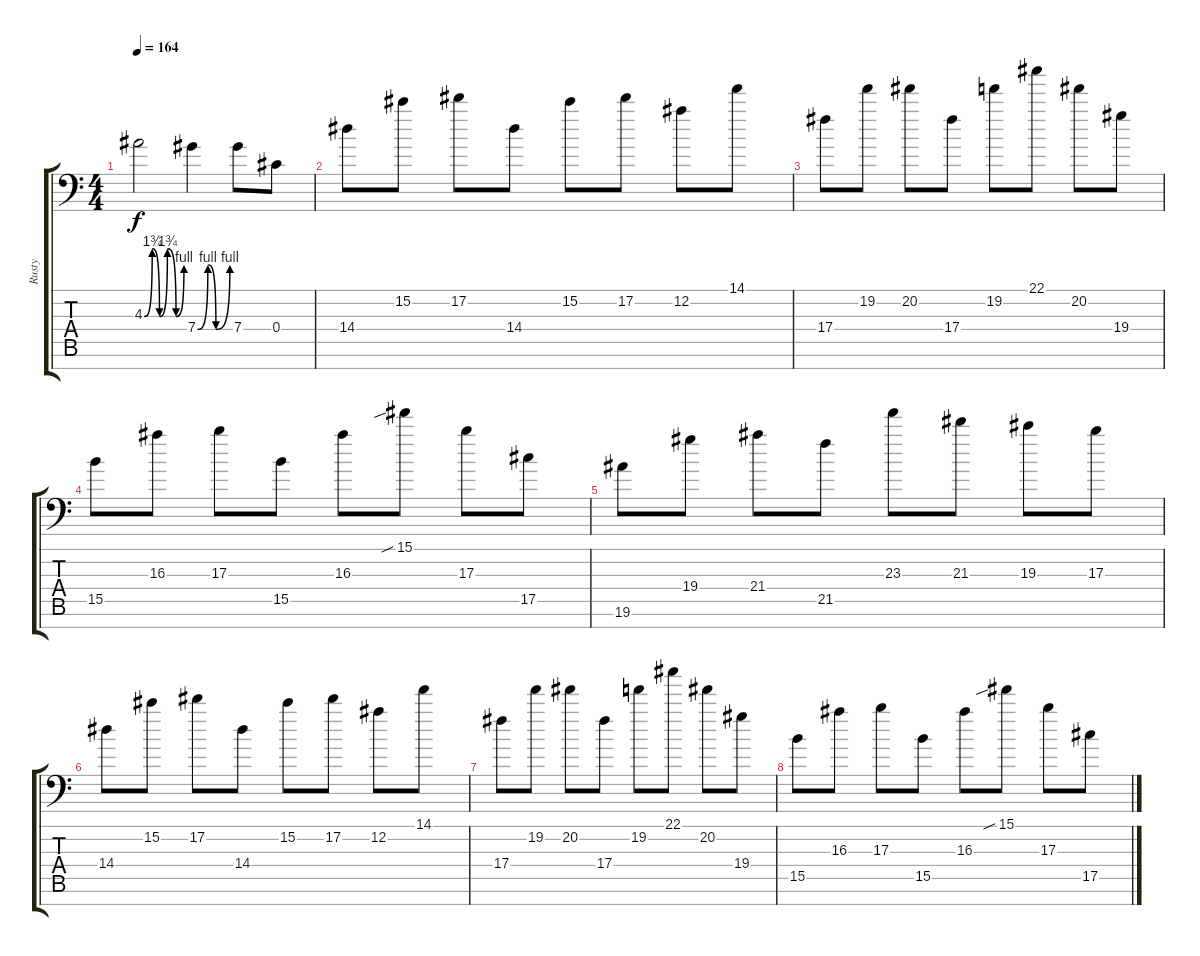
\track ("Rusty" "Rusty") {instrument distortionguitar}
\staff {score tabs}
\tuning (Eb4 Bb3 Gb3 Db3 Ab2 Eb2 Bb1) {hide}
\ts (4 4)
\tempo 164
\clef f4
\ks c
4.3{be (custom 0 0 12 7 23 0 35 7 48 0 60 4)}.2{dy f} 7.4{be (custom 0 0 19 4 34 0 60 4)}.4 7.4.8 0.4.8 |
14.4.8 15.2.8 17.2.8 14.4.8 15.2.8 17.2.8 12.2.8 14.1.8 |
17.4.8 19.2.8 20.2.8 17.4.8 19.2.8 22.1.8 20.2.8 19.4.8 |
15.5.8 16.3.8 17.3.8 15.5.8 16.3.8 15.1{sib}.8 17.3.8 17.5.8 |
19.6.8 19.4.8 21.4.8 21.5.8 23.3.8 21.3.8 19.3.8 17.3.8 |
14.4.8 15.2.8 17.2.8 14.4.8 15.2.8 17.2.8 12.2.8 14.1.8 |
17.4.8 19.2.8 20.2.8 17.4.8 19.2.8 22.1.8 20.2.8 19.4.8 |
15.5.8 16.3.8 17.3.8 15.5.8 16.3.8 15.1{sib}.8 17.3.8 17.5.8
